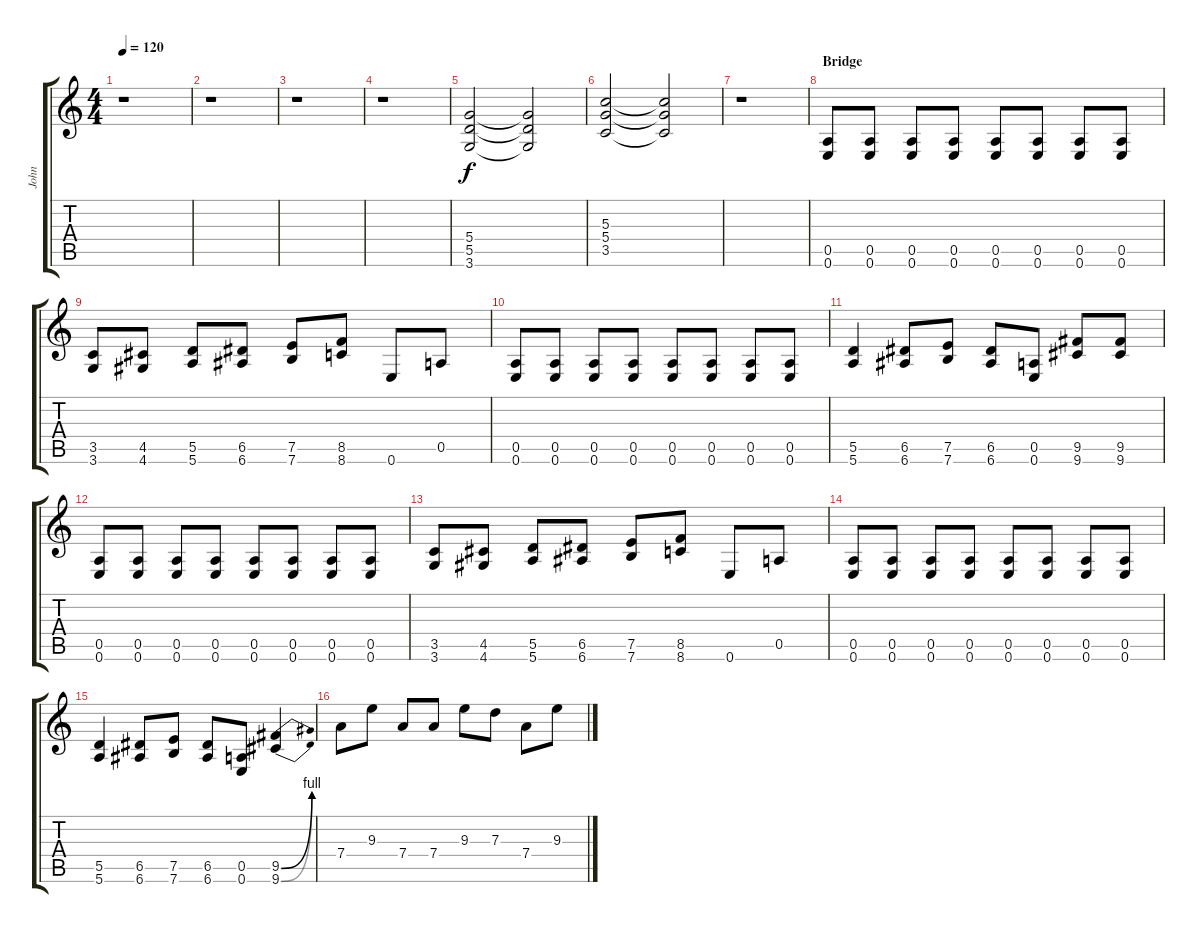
\track ("John" "John") {instrument distortionguitar}
\staff {score tabs}
\tuning (E4 B3 G3 D3 A2 E2) {hide}
\ts (4 4)
\tempo 120
\clef g2
\ks c
r.1{dy f} |
r.1{instrument distortionguitar} |
r.1 |
r.1 |
(5.4 5.5 3.6).2 (5.4{t} 5.5{t} 3.6{t}).2 |
(5.3 5.4 3.5).2 (5.3{t} 5.4{t} 3.5{t}).2 |
r.1 |
\section ("" "Bridge")
(0.5 0.6).8 (0.5 0.6).8 (0.5 0.6).8 (0.5 0.6).8 (0.5 0.6).8 (0.5 0.6).8 (0.5 0.6).8 (0.5 0.6).8 |
(3.5 3.6).8 (4.5 4.6).8 (5.5 5.6).8 (6.5 6.6).8 (7.5 7.6).8 (8.5 8.6).8 0.6.8 0.5.8 |
(0.5 0.6).8 (0.5 0.6).8 (0.5 0.6).8 (0.5 0.6).8 (0.5 0.6).8 (0.5 0.6).8 (0.5 0.6).8 (0.5 0.6).8 |
(5.5 5.6).4 (6.5 6.6).8 (7.5 7.6).8 (6.5 6.6).8 (0.5 0.6).8 (9.5 9.6).8 (9.5 9.6).8 |
(0.5 0.6).8 (0.5 0.6).8 (0.5 0.6).8 (0.5 0.6).8 (0.5 0.6).8 (0.5 0.6).8 (0.5 0.6).8 (0.5 0.6).8 |
(3.5 3.6).8 (4.5 4.6).8 (5.5 5.6).8 (6.5 6.6).8 (7.5 7.6).8 (8.5 8.6).8 0.6.8 0.5.8 |
(0.5 0.6).8 (0.5 0.6).8 (0.5 0.6).8 (0.5 0.6).8 (0.5 0.6).8 (0.5 0.6).8 (0.5 0.6).8 (0.5 0.6).8 |
(5.5 5.6).4 (6.5 6.6).8 (7.5 7.6).8 (6.5 6.6).8 (0.5 0.6).8 (9.5{be (bend 0 0 60 4)} 9.6{be (bend 0 0 60 4)}).4 |
7.4.8 9.3.8 7.4.8 7.4.8 9.3.8 7.3.8 7.4.8 9.3.8
